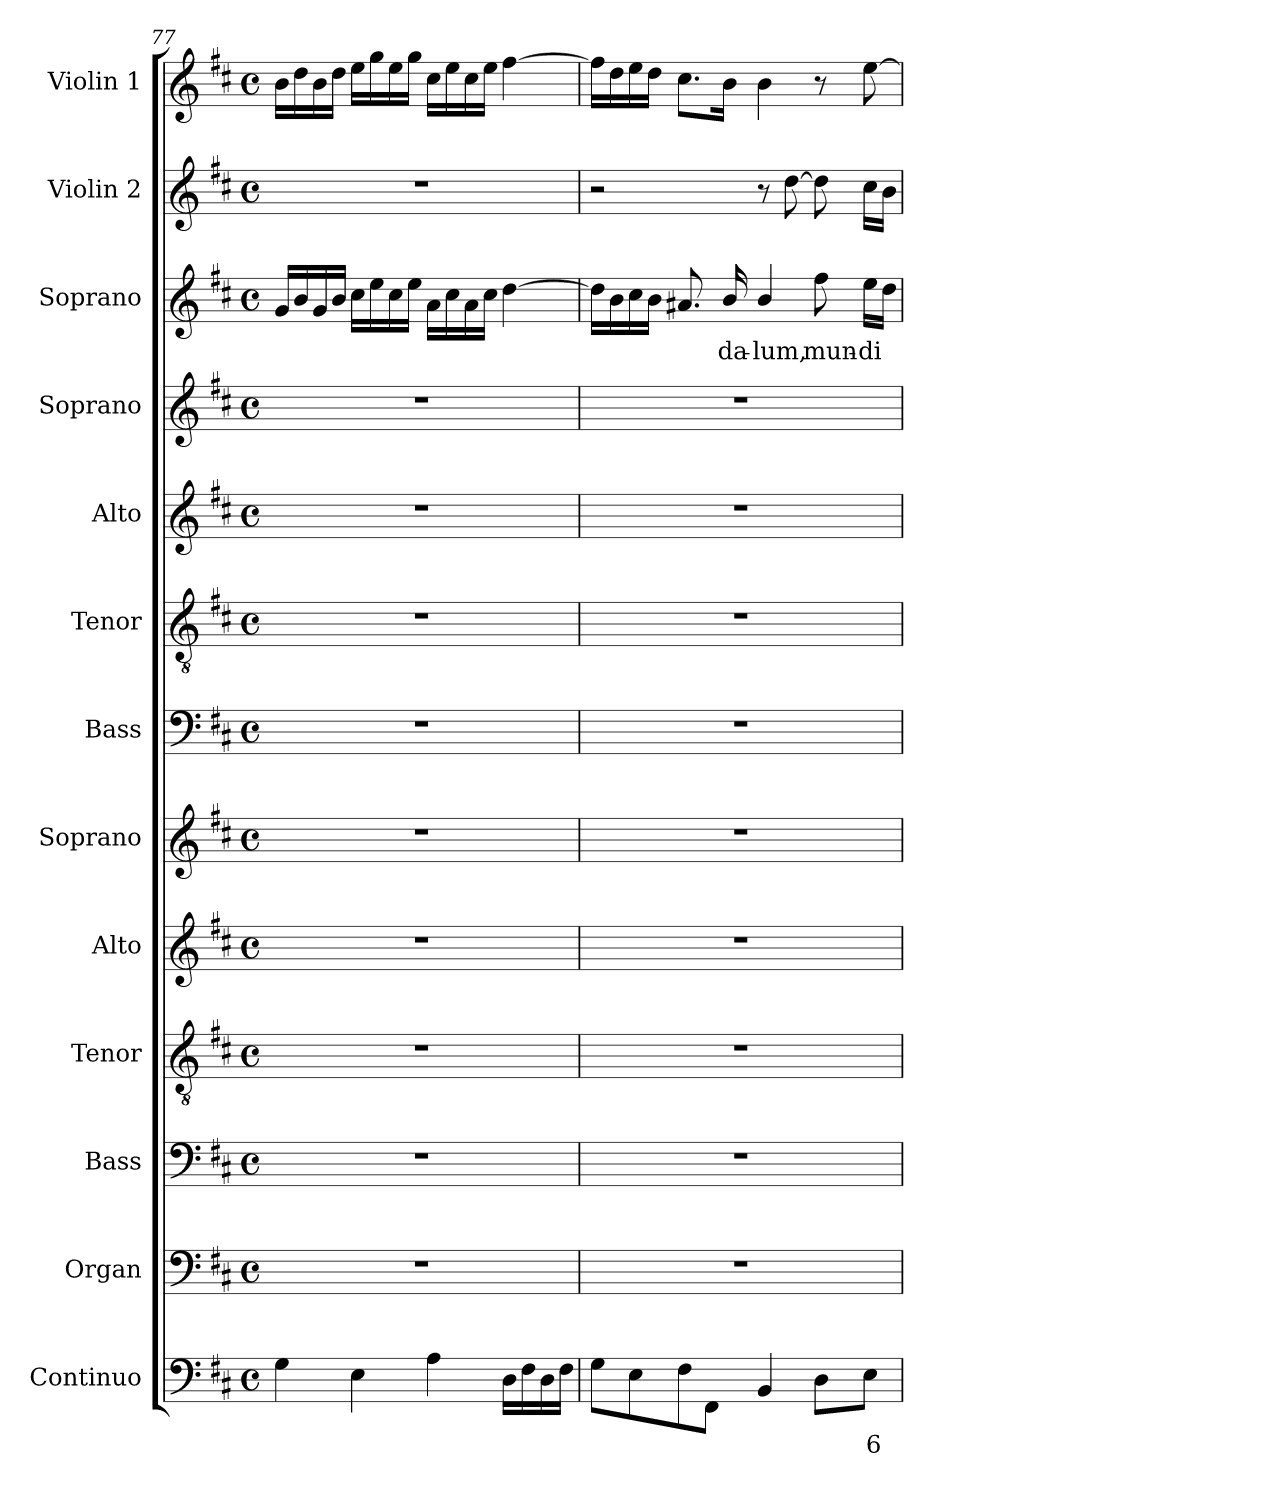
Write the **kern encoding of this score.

**kern	**text	**kern	**kern	**kern	**kern	**kern	**kern	**kern	**kern	**kern	**kern	**text	**kern	**kern
*part13	*part13	*part12	*part11	*part10	*part9	*part8	*part7	*part6	*part5	*part4	*part3	*part3	*part2	*part1
*staff13	*staff13	*staff12	*staff11	*staff10	*staff9	*staff8	*staff7	*staff6	*staff5	*staff4	*staff3	*staff3	*staff2	*staff1
*I"Continuo	*	*I"Organ	*I"Bass	*I"Tenor	*I"Alto	*I"Soprano	*I"Bass	*I"Tenor	*I"Alto	*I"Soprano	*I"Soprano	*	*I"Violin 2	*I"Violin 1
*I'Cont.	*	*I'Org.	*I'B.	*I'T.	*I'A.	*I'S.	*I'B.	*I'T.	*I'A.	*I'S.	*I'S.	*	*I'Vln. 2	*I'Vln. 1
*clefF4	*	*clefF4	*clefF4	*clefGv2	*clefG2	*clefG2	*clefF4	*clefGv2	*clefG2	*clefG2	*clefG2	*	*clefG2	*clefG2
*	*	*	*	*ITrd7c12	*	*	*	*ITrd7c12	*	*	*	*	*	*
*k[f#c#]	*	*k[f#c#]	*k[f#c#]	*k[f#c#]	*k[f#c#]	*k[f#c#]	*k[f#c#]	*k[f#c#]	*k[f#c#]	*k[f#c#]	*k[f#c#]	*	*k[f#c#]	*k[f#c#]
*D:	*	*D:	*D:	*D:	*D:	*D:	*D:	*D:	*D:	*D:	*D:	*	*D:	*D:
*M4/4	*	*M4/4	*M4/4	*M4/4	*M4/4	*M4/4	*M4/4	*M4/4	*M4/4	*M4/4	*M4/4	*	*M4/4	*M4/4
*met(c)	*	*met(c)	*met(c)	*met(c)	*met(c)	*met(c)	*met(c)	*met(c)	*met(c)	*met(c)	*met(c)	*	*met(c)	*met(c)
=77	=77	=77	=77	=77	=77	=77	=77	=77	=77	=77	=77	=77	=77	=77
4Gi\	.	1r	1r	1r	1r	1r	1r	1r	1r	1r	16gi/LL	.	1r	16bi\LL
.	.	.	.	.	.	.	.	.	.	.	16bi/	.	.	16ddi\
.	.	.	.	.	.	.	.	.	.	.	16gi/	.	.	16bi\
.	.	.	.	.	.	.	.	.	.	.	16bi/JJ	.	.	16ddi\JJ
4Ei\	.	.	.	.	.	.	.	.	.	.	16cc#i\LL	.	.	16eei\LL
.	.	.	.	.	.	.	.	.	.	.	16eei\	.	.	16ggi\
.	.	.	.	.	.	.	.	.	.	.	16cc#i\	.	.	16eei\
.	.	.	.	.	.	.	.	.	.	.	16eei\JJ	.	.	16ggi\JJ
4Ai\	.	.	.	.	.	.	.	.	.	.	16ai\LL	.	.	16cc#i\LL
.	.	.	.	.	.	.	.	.	.	.	16cc#i\	.	.	16eei\
.	.	.	.	.	.	.	.	.	.	.	16ai\	.	.	16cc#i\
.	.	.	.	.	.	.	.	.	.	.	16cc#i\JJ	.	.	16eei\JJ
16Di\LL	.	.	.	.	.	.	.	.	.	.	[>4ddi\	.	.	[>4ff#i\
16F#i\	.	.	.	.	.	.	.	.	.	.	.	.	.	.
16Di\	.	.	.	.	.	.	.	.	.	.	.	.	.	.
16F#i\JJ	.	.	.	.	.	.	.	.	.	.	.	.	.	.
=78	=78	=78	=78	=78	=78	=78	=78	=78	=78	=78	=78	=78	=78	=78
8Gi\L	.	1r	1r	1r	1r	1r	1r	1r	1r	1r	16ddi\LL]	.	2r	16ff#i\LL]
.	.	.	.	.	.	.	.	.	.	.	16bi\	.	.	16ddi\
8Ei\	.	.	.	.	.	.	.	.	.	.	16cc#i\	.	.	16eei\
.	.	.	.	.	.	.	.	.	.	.	16bi\JJ	.	.	16ddi\JJ
8F#i\	.	.	.	.	.	.	.	.	.	.	8.a#Xi/	.	.	8.cc#i\L
8FF#i\J	.	.	.	.	.	.	.	.	.	.	.	.	.	.
!	!	!	!	!	!	!	!	!	!	!	!	!LO:LY:b:color=#000000	!	!
.	.	.	.	.	.	.	.	.	.	.	16bi/	-da-	.	16bi\Jk
!	!	!	!	!	!	!	!	!	!	!	!	!LO:LY:b:color=#000000	!	!
4BBi/	.	.	.	.	.	.	.	.	.	.	4bi/	-lum,	8r	4bi\
.	.	.	.	.	.	.	.	.	.	.	.	.	[>8ddi\	.
!	!	!	!	!	!	!	!	!	!	!	!	!LO:LY:b:color=#000000	!	!
8Di\L	.	.	.	.	.	.	.	.	.	.	8ff#i\	mun-	8ddi\]	8r
!	!LO:LY:b:color=#000000	!	!	!	!	!	!	!	!	!	!	!	!	!
!	!	!	!	!	!	!	!	!	!	!	!	!LO:LY:b:color=#000000	!	!
8Ei\J	6	.	.	.	.	.	.	.	.	.	16eei\LL	-di	16cc#i\LL	[>8eei\
.	.	.	.	.	.	.	.	.	.	.	16ddi\JJ	.	16bi\JJ	.
=	=	=	=	=	=	=	=	=	=	=	=	=	=	=
*-	*-	*-	*-	*-	*-	*-	*-	*-	*-	*-	*-	*-	*-	*-
